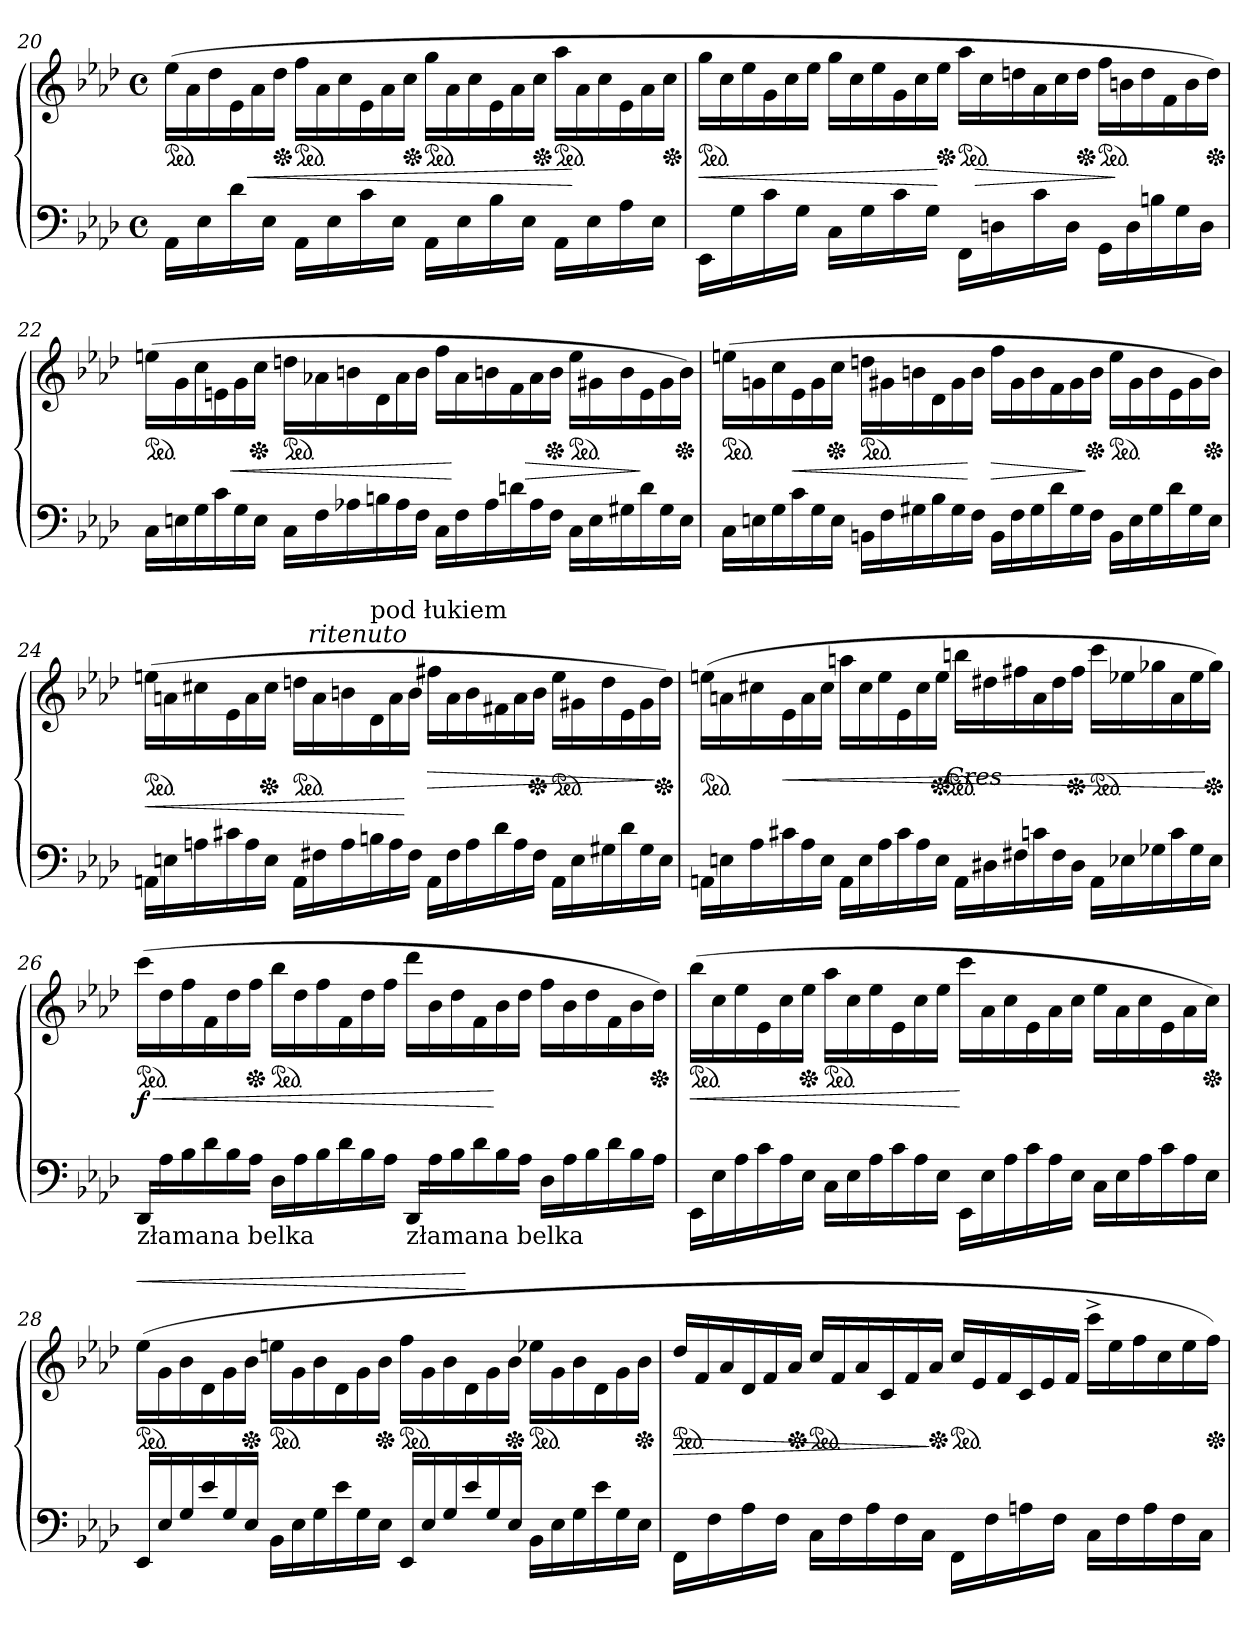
**kern	**kern	**dynam
*part1	*part1	*part1
*staff2	*staff1	*staff1/2
*clefF4	*clefG2	*
*k[b-e-a-d-]	*k[b-e-a-d-]	*
*M4/4	*M4/4	*
*met(c)	*met(c)	*
*	*Xtuplet	*
*	*ped	*
=20	=20	=20
16AA-\LL	(>24ee-\LL	.
.	24a-!	.
16E-!	.	.
.	24dd-!	.
16d-	24e-!	.
.	24a-!	<
*	*Xped	*
16E-!JJ	.	.
.	24dd-!JJ	.
*	*ped	*
16AA-!\LL	24ff\LL	.
.	24a-!	.
16E-!	.	.
.	24cc!	.
16c	24e-!	.
.	24a-!	.
*	*Xped	*
16E-!JJ	.	.
.	24cc!JJ	.
*	*ped	*
16AA-!\LL	24gg\LL	.
.	24a-!	.
16E-!	.	.
.	24cc!	.
16B-	24e-!	.
.	24a-!	.
*	*Xped	*
16E-!JJ	.	.
.	24cc!JJ	.
*	*ped	*
16AA-!\LL	24aa-\LL	.
.	24a-!	[
16E-!	.	.
.	24cc!	.
16A-	24e-!	.
.	24a-!	.
*	*Xped	*
16E-!JJ	.	.
.	24cc!JJ	.
=21	=21	=21
*	*ped	*
16EE-\LL	24gg\LL	<
.	24cc!	.
16G!	.	.
.	24ee-!	.
16c!	24g!	.
.	24cc!	.
16G!JJ	.	.
.	24ee-!JJ	.
16C!\LL	24gg\LL	.
.	24cc!	.
16G!	.	.
.	24ee-!	.
16c!	24g!	.
.	24cc!	.
*	*Xped	*
16G!JJ	.	.
.	24ee-!JJ	[
*	*ped	*
16FF\LL	24aa-\LL	.
.	24cc!	>
16Dn!	.	.
.	24ddn!	.
16c!	24a-!	.
.	24cc!	.
*	*Xped	*
16D!JJ	.	.
.	24dd!JJ	.
*Xtuplet	*	*
*	*ped	*
20GG\LL	24ff\LL	.
.	24bn!	]
20D!	.	.
.	24dd!	.
20Bn!	.	.
.	24f!	.
20G!	.	.
.	24b!	.
*	*Xped	*
20D!JJ	.	.
.	24dd!JJ)	.
=22	=22	=22
*	*ped	*
24C\LL	(>24een\LL	.
24En!	24g!	.
24G!	24cc!	.
24c!	24en!	.
24G!	24g!	<
*	*Xped	*
24E!JJ	24cc!JJ	.
*	*ped	*
24C!\LL	24ddn\LL	.
24F!	24a-X!	.
24A-X!	24bn!	.
24Bn!	24d-!	.
24A-!	24a-!	.
24F!JJ	24b!JJ	.
24C!\LL	24ff\LL	.
24F!	24a-!	[
24A-!	24bn!	.
24dn!	24f!	.
24A-!	24a-!	>
*	*Xped	*
24F!JJ	24b!JJ	.
*	*ped	*
24C!\LL	24ee\LL	.
24E!	24g#X!	.
24G#X!	24b!	.
24d!	24e!	]
24G#!	24g#!	.
*	*Xped	*
24E!JJ	24b!JJ)	.
=23	=23	=23
*	*ped	*
24C\LL	(24een\LL	.
24En!	24gn!	.
24G!	24cc!	.
24c!	24e-!	<
24G!	24g!	.
*	*Xped	*
24E!JJ	24cc!JJ	.
*	*ped	*
24BBn!\LL	24ddn!\LL	.
24F!	24g#X!	.
24G#X!	24bn!	.
24B-!	24d-!	.
24G#!	24g#!	.
24F!JJ	24b!JJ	[
24BB!\LL	24ff\LL	>
24F!	24g#!	.
24G#!	24b!	.
24d-!	24f!	.
24G#!	24g#!	.
*	*Xped	*
24F!JJ	24b!JJ	]
*	*ped	*
24BB!\LL	24ee\LL	.
24E!	24g#!	.
24G#!	24b!	.
24d-!	24e-!	.
24G#!	24g#!	.
*	*Xped	*
24E!JJ	24b!JJ)	.
=24	=24	=24
*	*ped	*
24AAn\LL	(>24een\LL	<
24En!	24an!	.
24An!	24cc#X!	.
24c#X!	24e-!	.
24A!	24a!	.
*	*Xped	*
24E!JJ	24cc#!JJ	.
*	*ped	*
24AA!\LL	24ddn\LL	.
!	!LO:TX:a:i:t=ritenuto	!
24F#X!	24a!	.
24A!	24bn!	.
!	!LO:TX:a:t=pod łukiem	!
24Bn!	24d-!	.
24A!	24a!	.
24F#!JJ	24b!JJ	[
24AA!\LL	24ff#X\LL	>
24F#!	24a!	.
24A!	24b!	.
24d-!	24f#X!	.
24A!	24a!	.
*	*Xped	*
24F#!JJ	24b!JJ	.
*	*ped	*
24AA!\LL	24ee\LL	.
24E!	24g#X!	.
24G#X!	24dd!	.
24d-!	24e-!	.
24G#!	24g#!	.
*	*Xped	*
24E!JJ	24dd!JJ)	]
=25	=25	=25
*	*^	*
*	*ped	*	*
24AAn\LL	(24een\LL	3ryy	.
24En!	24an!	.	.
24A-!	24cc#X!	.	.
24c#X!	24e-!	.	<
24A-!	24a!	.	.
24E!JJ	24cc#!JJ	.	.
24AA!\LL	24aan\LL	.	.
24E!	24cc#!	.	.
24A-!	24ee!	12..ryy	.
24c#!	24e-!	.	.
24A-!	24cc#!	.	.
*	*Xped	*	*
24E!JJ	24ee!JJ	.	.
!	!	!LO:TX:c:i:t=Cres	!
*	*ped	*	*
.	.	3ryy	.
24AA!\LL	24bbn\LL	.	.
24D#X!	24dd#X!	.	.
24F#X!	24ff#X!	.	.
24cn!	24a!	.	.
24F#!	24dd#!	.	.
*	*Xped	*	*
24D#!JJ	24ff#!JJ	.	.
*	*ped	*	*
24AA!\LL	24ccc\LL	.	.
24E-X!	24ee-X!	.	.
.	.	6ryy	.
24G-X!	24gg-X!	.	.
24c!	24a!	.	.
24G-!	24ee-!	.	.
*	*Xped	*	*
24E-!JJ	24gg-!JJ)	.	[
.	.	48ryy	.
=26	=26	=26	=26
!LO:TX:b:t=złamana belka	!	!	!
*	*v	*v	*
*	*ped	*
24DD-/LL	(24ccc\LL	< f
24A-!\	24dd-!	.
24B-!	24ff!	.
24d-!	24f!	.
24B-!	24dd-!	.
*	*Xped	*
24A-!JJ	24ff!JJ	.
*	*ped	*
24D-!\LL	24bb-\LL	.
24A-!	24dd-!	.
24B-!	24ff!	.
24d-!	24f!	.
24B-!	24dd-!	.
24A-!JJ	24ff!JJ	.
!LO:TX:b:t=złamana belka	!	!
24DD-/LL	24ddd-\LL	.
24A-!\	24b-!	.
24B-!	24dd-!	.
24d-!	24f!	.
24B-!	24b-!	[
24A-!JJ	24dd-!JJ	.
24D-!\LL	24ff\LL	.
24A-!	24b-!	.
24B-!	24dd-!	.
24d-!	24f!	.
24B-!	24b-!	.
*	*Xped	*
24A-!JJ	24dd-!JJ)	.
=27	=27	=27
*	*ped	*
24EE-\LL	(24bb-\LL	<
24E-!	24cc!	.
24A-!	24ee-!	.
24c!	24e-!	.
24A-!	24cc!	.
*	*Xped	*
24E-!JJ	24ee-!JJ	.
*	*ped	*
24C!\LL	24aa-\LL	.
24E-!	24cc!	.
24A-!	24ee-!	.
24c!	24e-!	.
24A-!	24cc!	.
24E-!JJ	24ee-!JJ	.
24EE-\LL	24ccc\LL	[
24E-!	24a-!	.
24A-!	24cc!	.
24c!	24e-!	.
24A-!	24a-!	.
24E-!JJ	24cc!JJ	.
24C!\LL	24ee-\LL	.
24E-!	24a-!	.
24A-!	24cc!	.
24c!	24e-!	.
24A-!	24a-!	.
*	*Xped	*
24E-!JJ	24cc!JJ)	.
=28	=28	=28
!	!	!LO:HP:a
*	*ped	*
24EE-/LL	(>24ee-\LL	<
24E-!\	24g!	.
24G!	24b-!	.
24e-!	24d-!	.
24G!	24g!	.
*	*Xped	*
24E-!JJ	24b-!JJ	.
*	*ped	*
24BB-!\LL	24een\LL	.
24E-!	24g!	.
24G!	24b-!	.
24e-!	24d-!	.
24G!	24g!	.
*	*Xped	*
24E-!JJ	24b-!JJ	.
*	*ped	*
24EE-/LL	24ff\LL	.
24E-!\	24g!	.
24G!	24b-!	.
24e-!	24d-!	[
24G!	24g!	.
*	*Xped	*
24E-!JJ	24b-!JJ	.
*	*ped	*
24BB-!\LL	24ee-X\LL	.
24E-!	24g!	.
24G!	24b-!	.
24e-!	24d-!	.
24G!	24g!	.
*	*Xped	*
24E-!JJ	24b-!JJ	.
=29	=29	=29
*	*ped	*
16FF\LL	24dd-LL	>
.	24f!	.
16F!	.	.
.	24a-!	.
16A-!	24d-!	.
.	24f!	.
*	*Xped	*
16F!JJ	.	.
.	24a-!JJ	.
*	*ped	*
20C!\LL	24ccLL	.
.	24f!	.
20F!	.	.
.	24a-!	.
20A-!	.	.
.	24c!	.
20F!	.	.
.	24f!	.
*	*Xped	*
20C!JJ	.	.
.	24a-!JJ	]
*	*ped	*
16FF\LL	24ccLL	.
.	24e-!	.
16F!	.	.
.	24f!	.
16An!	24c!	.
.	24e-!	.
16F!JJ	.	.
.	24f!JJ	.
20C!\LL	24ccc^<\LL	.
.	24ee-!	.
20F!	.	.
.	24ff!	.
20A!	.	.
.	24cc!	.
20F!	.	.
.	24ee-!	.
20C!JJ	.	.
*	*Xped	*
.	24ff!JJ)	.
=	=	=
*-	*-	*-
